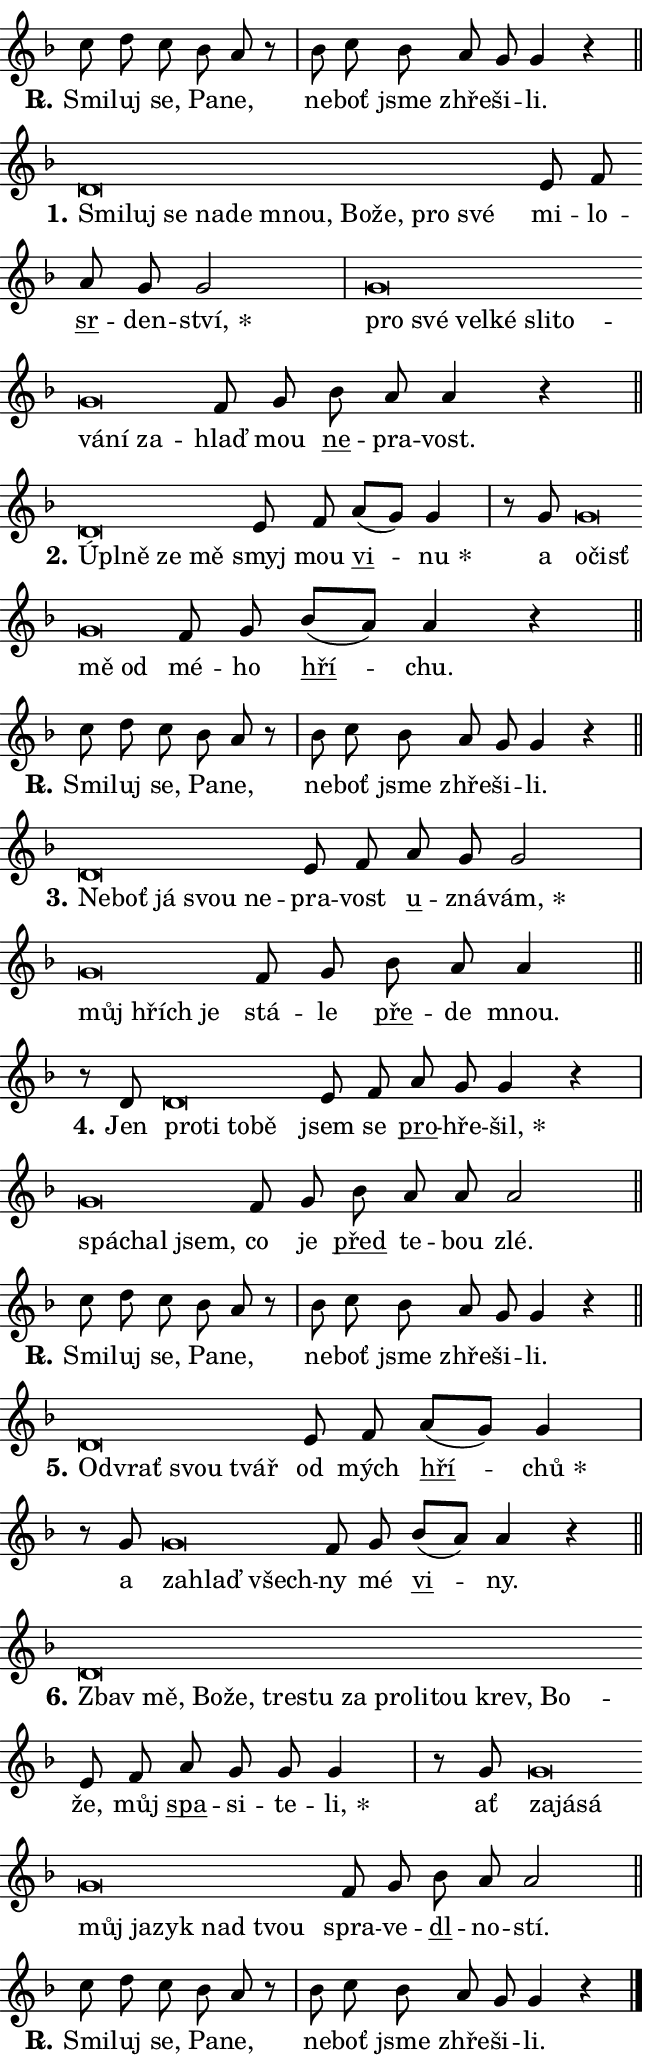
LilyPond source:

\version "2.24.0"
\header { tagline = "" }
\paper {
  indent = 0\cm
  top-margin = 0\cm
  right-margin = 0.13\cm % to fit lyric hyphens
  bottom-margin = 0\cm
  left-margin = 0\cm
  paper-width = 11\cm
  page-breaking = #ly:one-page-breaking
  system-system-spacing.basic-distance = #11
  score-system-spacing.basic-distance = #11
  ragged-last = ##f
}


%% Author: Thomas Morley
%% https://lists.gnu.org/archive/html/lilypond-user/2020-05/msg00002.html
#(define (line-position grob)
"Returns position of @var[grob} in current system:
   @code{'start}, if at first time-step
   @code{'end}, if at last time-step
   @code{'middle} otherwise
"
  (let* ((col (ly:item-get-column grob))
         (ln (ly:grob-object col 'left-neighbor))
         (rn (ly:grob-object col 'right-neighbor))
         (col-to-check-left (if (ly:grob? ln) ln col))
         (col-to-check-right (if (ly:grob? rn) rn col))
         (break-dir-left
           (and
             (ly:grob-property col-to-check-left 'non-musical #f)
             (ly:item-break-dir col-to-check-left)))
         (break-dir-right
           (and
             (ly:grob-property col-to-check-right 'non-musical #f)
             (ly:item-break-dir col-to-check-right))))
        (cond ((eqv? 1 break-dir-left) 'start)
              ((eqv? -1 break-dir-right) 'end)
              (else 'middle))))

#(define (tranparent-at-line-position vctor)
  (lambda (grob)
  "Relying on @code{line-position} select the relevant enry from @var{vctor}.
Used to determine transparency,"
    (case (line-position grob)
      ((end) (not (vector-ref vctor 0)))
      ((middle) (not (vector-ref vctor 1)))
      ((start) (not (vector-ref vctor 2))))))

noteHeadBreakVisibility =
#(define-music-function (break-visibility)(vector?)
"Makes @code{NoteHead}s transparent relying on @var{break-visibility}"
#{
  \override NoteHead.transparent =
    #(tranparent-at-line-position break-visibility)
#})

#(define delete-ledgers-for-transparent-note-heads
  (lambda (grob)
    "Reads whether a @code{NoteHead} is transparent.
If so this @code{NoteHead} is removed from @code{'note-heads} from
@var{grob}, which is supposed to be @code{LedgerLineSpanner}.
As a result ledgers are not printed for this @code{NoteHead}"
    (let* ((nhds-array (ly:grob-object grob 'note-heads))
           (nhds-list
             (if (ly:grob-array? nhds-array)
                 (ly:grob-array->list nhds-array)
                 '()))
           ;; Relies on the transparent-property being done before
           ;; Staff.LedgerLineSpanner.after-line-breaking is executed.
           ;; This is fragile ...
           (to-keep
             (remove
               (lambda (nhd)
                 (ly:grob-property nhd 'transparent #f))
               nhds-list)))
      ;; TODO find a better method to iterate over grob-arrays, similiar
      ;; to filter/remove etc for lists
      ;; For now rebuilt from scratch
      (set! (ly:grob-object grob 'note-heads)  '())
      (for-each
        (lambda (nhd)
          (ly:pointer-group-interface::add-grob grob 'note-heads nhd))
        to-keep))))

squashNotes = {
  \override NoteHead.X-extent = #'(-0.2 . 0.2)
  \override NoteHead.Y-extent = #'(-0.75 . 0)
  \override NoteHead.stencil =
    #(lambda (grob)
       (let ((pos (ly:grob-property grob 'staff-position)))
         (begin
           (if (< pos -7) (display "ERROR: Lower brevis then expected\n") (display ""))
           (if (<= pos -6) ly:text-interface::print ly:note-head::print))))
}
unSquashNotes = {
  \revert NoteHead.X-extent
  \revert NoteHead.Y-extent
  \revert NoteHead.stencil
}

hideNotes = \noteHeadBreakVisibility #begin-of-line-visible
unHideNotes = \noteHeadBreakVisibility #all-visible

% work-around for resetting accidentals
% https://lilypond.org/doc/v2.23/Documentation/notation/displaying-rhythms#unmetered-music
cadenzaMeasure = {
  \cadenzaOff
  \partial 1024 s1024
  \cadenzaOn
}

#(define-markup-command (accent layout props text) (markup?)
  "Underline accented syllable"
  (interpret-markup layout props
    #{\markup \override #'(offset . 4.3) \underline { #text }#}))

responsum = \markup \concat {
  "R" \hspace #-1.05 \path #0.1 #'((moveto 0 0.07) (lineto 0.9 0.8)) \hspace #0.05 "."
}

spaceSize = #0.6828661417322834 % exact space size for TeX Gyre Schola

\layout {
  \context {
    \Staff
    \remove "Time_signature_engraver"
    \override LedgerLineSpanner.after-line-breaking = #delete-ledgers-for-transparent-note-heads
  }
  \context {
    \Lyrics {
      \override LyricSpace.minimum-distance = \spaceSize
      \override LyricText.font-name = #"TeX Gyre Schola"
      \override LyricText.font-size = 1
      \override StanzaNumber.font-name = #"TeX Gyre Schola Bold"
      \override StanzaNumber.font-size = 1
    }
  }
  \context {
    \Score 
    \override NoteHead.text =
      #(lambda (grob) 
        (let ((pos (ly:grob-property grob 'staff-position)))
          #{\markup {
            \combine
              \halign #-0.55 \raise #(if (= pos -6) 0 0.5) \override #'(thickness . 2) \draw-line #'(3.2 . 0)
              \musicglyph "noteheads.sM1"
          }#}))
  }
}

% magnetic-lyrics.ily
%
%   written by
%     Jean Abou Samra <jean@abou-samra.fr>
%     Werner Lemberg <wl@gnu.org>
%
%   adapted by
%     Jiri Hon <jiri.hon@gmail.com>
%
% Version 2022-Apr-15

% https://www.mail-archive.com/lilypond-user@gnu.org/msg149350.html

#(define (Left_hyphen_pointer_engraver context)
   "Collect syllable-hyphen-syllable occurrences in lyrics and store
them in properties.  This engraver only looks to the left.  For
example, if the lyrics input is @code{foo -- bar}, it does the
following.

@itemize @bullet
@item
Set the @code{text} property of the @code{LyricHyphen} grob between
@q{foo} and @q{bar} to @code{foo}.

@item
Set the @code{left-hyphen} property of the @code{LyricText} grob with
text @q{foo} to the @code{LyricHyphen} grob between @q{foo} and
@q{bar}.
@end itemize

Use this auxiliary engraver in combination with the
@code{lyric-@/text::@/apply-@/magnetic-@/offset!} hook."
   (let ((hyphen #f)
         (text #f))
     (make-engraver
      (acknowledgers
       ((lyric-syllable-interface engraver grob source-engraver)
        (set! text grob)))
      (end-acknowledgers
       ((lyric-hyphen-interface engraver grob source-engraver)
        ;(when (not (grob::has-interface grob 'lyric-space-interface))
          (set! hyphen grob)));)
      ((stop-translation-timestep engraver)
       (when (and text hyphen)
         (ly:grob-set-object! text 'left-hyphen hyphen))
       (set! text #f)
       (set! hyphen #f)))))

#(define (lyric-text::apply-magnetic-offset! grob)
   "If the space between two syllables is less than the value in
property @code{LyricText@/.details@/.squash-threshold}, move the right
syllable to the left so that it gets concatenated with the left
syllable.

Use this function as a hook for
@code{LyricText@/.after-@/line-@/breaking} if the
@code{Left_@/hyphen_@/pointer_@/engraver} is active."
   (let ((hyphen (ly:grob-object grob 'left-hyphen #f)))
     (when hyphen
       (let ((left-text (ly:spanner-bound hyphen LEFT)))
         (when (grob::has-interface left-text 'lyric-syllable-interface)
           (let* ((common (ly:grob-common-refpoint grob left-text X))
                  (this-x-ext (ly:grob-extent grob common X))
                  (left-x-ext
                   (begin
                     ;; Trigger magnetism for left-text.
                     (ly:grob-property left-text 'after-line-breaking)
                     (ly:grob-extent left-text common X)))
                  ;; `delta` is the gap width between two syllables.
                  (delta (- (interval-start this-x-ext)
                            (interval-end left-x-ext)))
                  (details (ly:grob-property grob 'details))
                  (threshold (assoc-get 'squash-threshold details 0.2)))
             (when (< delta threshold)
               (let* (;; We have to manipulate the input text so that
                      ;; ligatures crossing syllable boundaries are not
                      ;; disabled.  For languages based on the Latin
                      ;; script this is essentially a beautification.
                      ;; However, for non-Western scripts it can be a
                      ;; necessity.
                      (lt (ly:grob-property left-text 'text))
                      (rt (ly:grob-property grob 'text))
                      (is-space (grob::has-interface hyphen 'lyric-space-interface))
                      (space (if is-space " " ""))
                      (extra-delta (if is-space spaceSize 0))
                      ;; Append new syllable.
                      (ltrt-space (if (and (string? lt) (string? rt))
                                (string-append lt space rt)
                                (make-concat-markup (list lt space rt))))
                      ;; Right-align `ltrt` to the right side.
                      (ltrt-space-markup (grob-interpret-markup
                               grob
                               (make-translate-markup
                                (cons (interval-length this-x-ext) 0)
                                (make-right-align-markup ltrt-space)))))
                 (begin
                   ;; Don't print `left-text`.
                   (ly:grob-set-property! left-text 'stencil #f)
                   ;; Set text and stencil (which holds all collected
                   ;; syllables so far) and shift it to the left.
                   (ly:grob-set-property! grob 'text ltrt-space)
                   (ly:grob-set-property! grob 'stencil ltrt-space-markup)
                   (ly:grob-translate-axis! grob (- (- delta extra-delta)) X))))))))))


#(define (lyric-hyphen::displace-bounds-first grob)
   ;; Make very sure this callback isn't triggered too early.
   (let ((left (ly:spanner-bound grob LEFT))
         (right (ly:spanner-bound grob RIGHT)))
     (ly:grob-property left 'after-line-breaking)
     (ly:grob-property right 'after-line-breaking)
     (ly:lyric-hyphen::print grob)))

squashThreshold = #0.4

\layout {
  \context {
    \Lyrics
    \consists #Left_hyphen_pointer_engraver
    \override LyricText.after-line-breaking =
      #lyric-text::apply-magnetic-offset!
    \override LyricHyphen.stencil = #lyric-hyphen::displace-bounds-first
    \override LyricText.details.squash-threshold = \squashThreshold
    \override LyricHyphen.minimum-distance = 0
    \override LyricHyphen.minimum-length = \squashThreshold
  }
}

squashText = \override LyricText.details.squash-threshold = 9999
unSquashText = \override LyricText.details.squash-threshold = \squashThreshold

leftText = \override LyricText.self-alignment-X = #LEFT
unLeftText = \revert LyricText.self-alignment-X

starOffset = #(lambda (grob) 
                (let ((x_offset (ly:self-alignment-interface::aligned-on-x-parent grob)))
                  (if (= x_offset 0) 0 (+ x_offset 1.2))))

star = #(define-music-function (syllable)(string?)
"Append star separator at the end of a syllable"
#{
  \once \override LyricText.X-offset = #starOffset
  \lyricmode { \markup {
    #syllable
    \override #'((font-name . "TeX Gyre Schola Bold")) \hspace #0.2 \lower #0.65 \larger "*"
  } }
#})

starAccent = #(define-music-function (syllable)(string?)
"Append star separator at the end of a syllable and make accent"
#{
  \once \override LyricText.X-offset = #starOffset
  \lyricmode { \markup {
    \accent #syllable
    \override #'((font-name . "TeX Gyre Schola Bold")) \hspace #0.2 \lower #0.65 \larger "*"
  } }
#})

breath = #(define-music-function (syllable)(string?)
"Append breathing indicator at the end of a syllable"
#{
  \lyricmode { \markup { #syllable "+" } }
#})

optionalBreath = #(define-music-function (syllable)(string?)
"Append optional breathing indicator at the end of a syllable"
#{
  \lyricmode { \markup { #syllable "(+)" } }
#})


\score {
    <<
        \new Voice = "melody" { \cadenzaOn \key f \major \relative { c''8 d c bes a r \cadenzaMeasure \bar "|" bes c bes \bar "" a g g4 r \cadenzaMeasure \bar "||" \break } }
        \new Lyrics \lyricsto "melody" { \lyricmode { \set stanza = \responsum
Smi -- luj se, Pa -- ne, ne -- boť jsme zhře -- ši -- li. } }
    >>
    \layout {}
}

\score {
    <<
        \new Voice = "melody" { \cadenzaOn \key f \major \relative { \squashNotes d'\breve*1/16 \hideNotes \breve*1/16 \bar "" \breve*1/16 \bar "" \breve*1/16 \bar "" \breve*1/16 \bar "" \breve*1/16 \bar "" \breve*1/16 \bar "" \breve*1/16 \bar "" \breve*1/16 \breve*1/16 \bar "" \unHideNotes \unSquashNotes e8 f \bar "" a g g2 \cadenzaMeasure \bar "|" \squashNotes g\breve*1/16 \hideNotes \breve*1/16 \bar "" \breve*1/16 \bar "" \breve*1/16 \bar "" \breve*1/16 \bar "" \breve*1/16 \bar "" \breve*1/16 \bar "" \breve*1/16 \breve*1/16 \bar "" \unHideNotes \unSquashNotes f8 g \bar "" bes a a4 r \cadenzaMeasure \bar "||" \break } }
        \new Lyrics \lyricsto "melody" { \lyricmode { \set stanza = "1."
\leftText Smi -- \squashText luj se na -- de mnou, Bo -- že, pro své \unLeftText \unSquashText mi -- lo -- \markup \accent sr -- den -- \star ství, \leftText pro \squashText své vel -- ké sli -- to -- vá -- ní za -- \unLeftText \unSquashText hlaď mou \markup \accent ne -- pra -- vost. } }
    >>
    \layout {}
}

\score {
    <<
        \new Voice = "melody" { \cadenzaOn \key f \major \relative { \squashNotes d'\breve*1/16 \hideNotes \breve*1/16 \bar "" \breve*1/16 \breve*1/16 \bar "" \unHideNotes \unSquashNotes e8 f \bar "" a[( g)] g4 \cadenzaMeasure \bar "|" r8 g8 \squashNotes g\breve*1/16 \hideNotes \breve*1/16 \bar "" \breve*1/16 \breve*1/16 \bar "" \unHideNotes \unSquashNotes f8 g \bar "" bes[( a)] a4 r \cadenzaMeasure \bar "||" \break } }
        \new Lyrics \lyricsto "melody" { \lyricmode { \set stanza = "2."
\leftText Úpl -- \squashText ně ze mě \unLeftText \unSquashText smyj mou \markup \accent vi -- \star nu a \leftText o -- \squashText čisť mě od \unLeftText \unSquashText mé -- ho \markup \accent hří -- chu. } }
    >>
    \layout {}
}

\score {
    <<
        \new Voice = "melody" { \cadenzaOn \key f \major \relative { c''8 d c bes a r \cadenzaMeasure \bar "|" bes c bes \bar "" a g g4 r \cadenzaMeasure \bar "||" \break } }
        \new Lyrics \lyricsto "melody" { \lyricmode { \set stanza = \responsum
Smi -- luj se, Pa -- ne, ne -- boť jsme zhře -- ši -- li. } }
    >>
    \layout {}
}

\score {
    <<
        \new Voice = "melody" { \cadenzaOn \key f \major \relative { \squashNotes d'\breve*1/16 \hideNotes \breve*1/16 \bar "" \breve*1/16 \bar "" \breve*1/16 \breve*1/16 \bar "" \unHideNotes \unSquashNotes e8 f \bar "" a g g2 \cadenzaMeasure \bar "|" \squashNotes g\breve*1/16 \hideNotes \breve*1/16 \breve*1/16 \bar "" \unHideNotes \unSquashNotes f8 g \bar "" bes a a4 \cadenzaMeasure \bar "||" \break } }
        \new Lyrics \lyricsto "melody" { \lyricmode { \set stanza = "3."
\leftText Ne -- \squashText boť já svou ne -- \unLeftText \unSquashText pra -- vost \markup \accent u -- zná -- \star vám, \leftText můj \squashText hřích je \unLeftText \unSquashText stá -- le \markup \accent pře -- de mnou. } }
    >>
    \layout {}
}

\score {
    <<
        \new Voice = "melody" { \cadenzaOn \key f \major \relative { r8 d'8 \squashNotes d\breve*1/16 \hideNotes \breve*1/16 \bar "" \breve*1/16 \breve*1/16 \bar "" \unHideNotes \unSquashNotes e8 f \bar "" a g g4 r \cadenzaMeasure \bar "|" \squashNotes g\breve*1/16 \hideNotes \breve*1/16 \breve*1/16 \bar "" \unHideNotes \unSquashNotes f8 g \bar "" bes a a a2 \cadenzaMeasure \bar "||" \break } }
        \new Lyrics \lyricsto "melody" { \lyricmode { \set stanza = "4."
Jen \leftText pro -- \squashText ti to -- bě \unLeftText \unSquashText jsem se \markup \accent pro -- hře -- \star šil, \leftText spá -- \squashText chal jsem, \unLeftText \unSquashText co je \markup \accent před te -- bou zlé. } }
    >>
    \layout {}
}

\score {
    <<
        \new Voice = "melody" { \cadenzaOn \key f \major \relative { c''8 d c bes a r \cadenzaMeasure \bar "|" bes c bes \bar "" a g g4 r \cadenzaMeasure \bar "||" \break } }
        \new Lyrics \lyricsto "melody" { \lyricmode { \set stanza = \responsum
Smi -- luj se, Pa -- ne, ne -- boť jsme zhře -- ši -- li. } }
    >>
    \layout {}
}

\score {
    <<
        \new Voice = "melody" { \cadenzaOn \key f \major \relative { \squashNotes d'\breve*1/16 \hideNotes \breve*1/16 \bar "" \breve*1/16 \breve*1/16 \bar "" \unHideNotes \unSquashNotes e8 f \bar "" a[( g)] g4 \cadenzaMeasure \bar "|" r8 g8 \squashNotes g\breve*1/16 \hideNotes \breve*1/16 \breve*1/16 \bar "" \unHideNotes \unSquashNotes f8 g \bar "" bes[( a)] a4 r \cadenzaMeasure \bar "||" \break } }
        \new Lyrics \lyricsto "melody" { \lyricmode { \set stanza = "5."
\leftText Od -- \squashText vrať svou tvář \unLeftText \unSquashText od mých \markup \accent hří -- \star chů a \leftText za -- \squashText hlaď všech -- \unLeftText \unSquashText ny mé \markup \accent vi -- ny. } }
    >>
    \layout {}
}

\score {
    <<
        \new Voice = "melody" { \cadenzaOn \key f \major \relative { \squashNotes d'\breve*1/16 \hideNotes \breve*1/16 \bar "" \breve*1/16 \bar "" \breve*1/16 \bar "" \breve*1/16 \bar "" \breve*1/16 \bar "" \breve*1/16 \bar "" \breve*1/16 \bar "" \breve*1/16 \bar "" \breve*1/16 \bar "" \breve*1/16 \breve*1/16 \bar "" \unHideNotes \unSquashNotes e8 f \bar "" a g g g4 \cadenzaMeasure \bar "|" r8 g8 \squashNotes g\breve*1/16 \hideNotes \breve*1/16 \bar "" \breve*1/16 \bar "" \breve*1/16 \bar "" \breve*1/16 \bar "" \breve*1/16 \bar "" \breve*1/16 \breve*1/16 \bar "" \unHideNotes \unSquashNotes f8 g \bar "" bes a a2 \cadenzaMeasure \bar "||" \break } }
        \new Lyrics \lyricsto "melody" { \lyricmode { \set stanza = "6."
\leftText Zbav \squashText mě, Bo -- že, tre -- stu za pro -- li -- tou krev, Bo -- \unLeftText \unSquashText že, můj \markup \accent spa -- si -- te -- \star li, ať \leftText za -- \squashText já -- sá můj ja -- zyk nad tvou \unLeftText \unSquashText spra -- ve -- \markup \accent dl -- no -- stí. } }
    >>
    \layout {}
}

\score {
    <<
        \new Voice = "melody" { \cadenzaOn \key f \major \relative { c''8 d c bes a r \cadenzaMeasure \bar "|" bes c bes \bar "" a g g4 r \cadenzaMeasure \bar "||" \break } \bar "|." }
        \new Lyrics \lyricsto "melody" { \lyricmode { \set stanza = \responsum
Smi -- luj se, Pa -- ne, ne -- boť jsme zhře -- ši -- li. } }
    >>
    \layout {}
}
